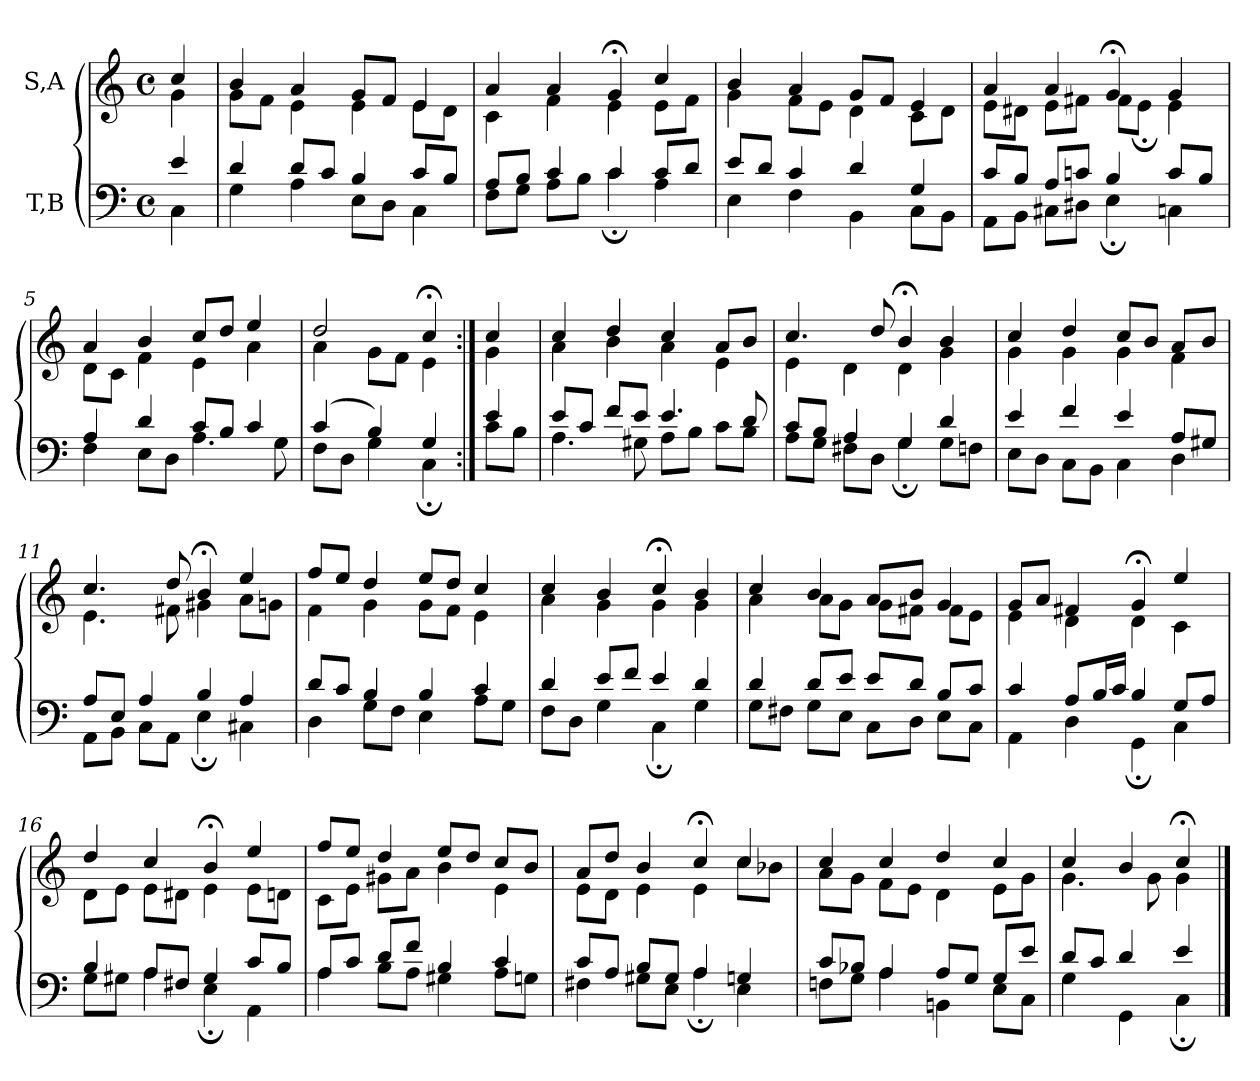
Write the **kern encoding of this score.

**kern	**kern
*part2	*part1
*staff2	*staff1
*I"T,B	*I"S,A
*clefF4	*clefG2
*k[]	*k[]
*M4/4	*M4/4
*met(c)	*met(c)
=	=
*^	*^
4e	4C	4cc	4g
=1	=1	=1	=1
4d	4G	4b	8gL
.	.	.	8fJ
8dL	4A	4a	4e
8cJ	.	.	.
4B	8EL	8gL	4e
.	8DJ	8fJ	.
8cL	4C	4e	8eL
8BJ	.	.	8dJ
=2	=2	=2	=2
8AL	8FL	4a	4c
8BJ	8GJ	.	.
4c	8AL	4a	4f
.	8BJ	.	.
4c	4c;	4g;<	4e
8cL	4A	4cc	8eL
8dJ	.	.	8fJ
=3	=3	=3	=3
8eL	4E	4b	4g
8dJ	.	.	.
4c	4F	4a	8fL
.	.	.	8eJ
4d	4BB	8gL	4d
.	.	8fJ	.
4G	8CL	4e	8cL
.	8BBJ	.	8dJ
=4	=4	=4	=4
8cL	8AAL	4a	8eL
8BJ	8BBJ	.	8d#XJ
8AL	8C#XL	4a	8eL
8cnJ	8D#XJ	.	8f#XJ
4B	4E;	4g;<	8f#L
.	.	.	8e;J
8cL	4Cn	4g	4e
8BJ	.	.	.
=5	=5	=5	=5
4A	4F	4a	8dL
.	.	.	8cJ
4d	8EL	4b	4f
.	8DJ	.	.
8cL	4.A	8ccL	4e
8BJ	.	8ddJ	.
4c	.	4ee	4a
.	8G	.	.
=554	=554	=554	=554
(>4c	8FL	2dd	4a
.	8DJ	.	.
4B)	4G	.	8gL
.	.	.	8fJ
4G	4C;	4cc;<	4e
=555:|!	=555:|!	=555:|!	=555:|!
4e	8cL	4cc	4g
.	8BJ	.	.
=8	=8	=8	=8
8eL	4.A	4cc	4a
8cJ	.	.	.
8fL	.	4dd	4b
8eJ	8G#X	.	.
4.e	8AL	4cc	4a
.	8BJ	.	.
.	8cL	8aL	4e
8d	8BJ	8bJ	.
=9	=9	=9	=9
8cL	8AL	4.cc	4e
8BJ	8GJ	.	.
4A	8F#XL	.	4d
.	8DJ	8dd	.
4G	4G;	4b;<	4d
4d	8GL	4b	4g
.	8FnJ	.	.
=10	=10	=10	=10
4e	8EL	4cc	4g
.	8DJ	.	.
4f	8CL	4dd	4g
.	8BBJ	.	.
4e	4C	8ccL	4g
.	.	8bJ	.
8AL	4D	8aL	4f
8G#XJ	.	8bJ	.
=11	=11	=11	=11
8AL	8AAL	4.cc	4.e
8EJ	8BBJ	.	.
4A	8CL	.	.
.	8AAJ	8dd	8f#X
4B	4E;	4b;<	4g#X
4A	4C#X	4ee	8aL
.	.	.	8gnJ
=12	=12	=12	=12
8dL	4D	8ffL	4f
8cJ	.	8eeJ	.
4B	8GL	4dd	4g
.	8FJ	.	.
4B	4E	8eeL	8gL
.	.	8ddJ	8fJ
4c	8AL	4cc	4e
.	8GJ	.	.
=13	=13	=13	=13
4d	8FL	4cc	4a
.	8DJ	.	.
8eL	4G	4b	4g
8fJ	.	.	.
4e	4C;	4cc;<	4g
4d	4G	4b	4g
=14	=14	=14	=14
4d	8GL	4cc	4a
.	8F#XJ	.	.
8dL	8GL	4b	8aL
8eJ	8EJ	.	8gJ
8eL	8CL	8aL	8gL
8dJ	8DJ	8bJ	8f#XJ
8BL	8EL	4g	8f#L
8cJ	8CJ	.	8eJ
=15	=15	=15	=15
4c	4AA	8gL	4e
.	.	8aJ	.
8AL	4D	4f#X	4d
16BL	.	.	.
16cJJ	.	.	.
4B	4GG;	4g;<	4d
8GL	4C	4ee	4c
8AJ	.	.	.
=16	=16	=16	=16
4B	8GL	4dd	8dL
.	8G#XJ	.	8eJ
8AL	4A	4cc	8eL
8F#XJ	.	.	8d#XJ
4G#	4E;	4b;<	4e
8cL	4AA	4ee	8eL
8BJ	.	.	8dnJ
=17	=17	=17	=17
8AL	4A	8ffL	8cL
8cJ	.	8eeJ	8eJ
8dL	8BL	4dd	8g#XL
8fJ	8AJ	.	8aJ
4B	4G#X	8eeL	4b
.	.	8ddJ	.
4c	8AL	8ccL	4e
.	8GnJ	8bJ	.
=18	=18	=18	=18
8cL	4F#X	8aL	8eL
8AJ	.	8ddJ	8dJ
8BL	8G#XL	4b	4e
8G#J	8EJ	.	.
4A	4A;	4cc;<	4e
4Gn	4E	4cc	8ccL
.	.	.	8b-XJ
=19	=19	=19	=19
8cL	8FnL	4cc	8aL
8B-XJ	8GJ	.	8gJ
4A	4A	4cc	8fL
.	.	.	8eJ
8AL	4BBn	4dd	4d
8GJ	.	.	.
8GL	8EL	4cc	8eL
8eJ	8CJ	.	8gJ
=568	=568	=568	=568
8dL	4G	4cc	4.g
8cJ	.	.	.
4d	4GG	4b	.
.	.	.	8g
4e	4C;	4cc;<	4g
*v	*v	*	*
*	*v	*v
==	==
*-	*-
